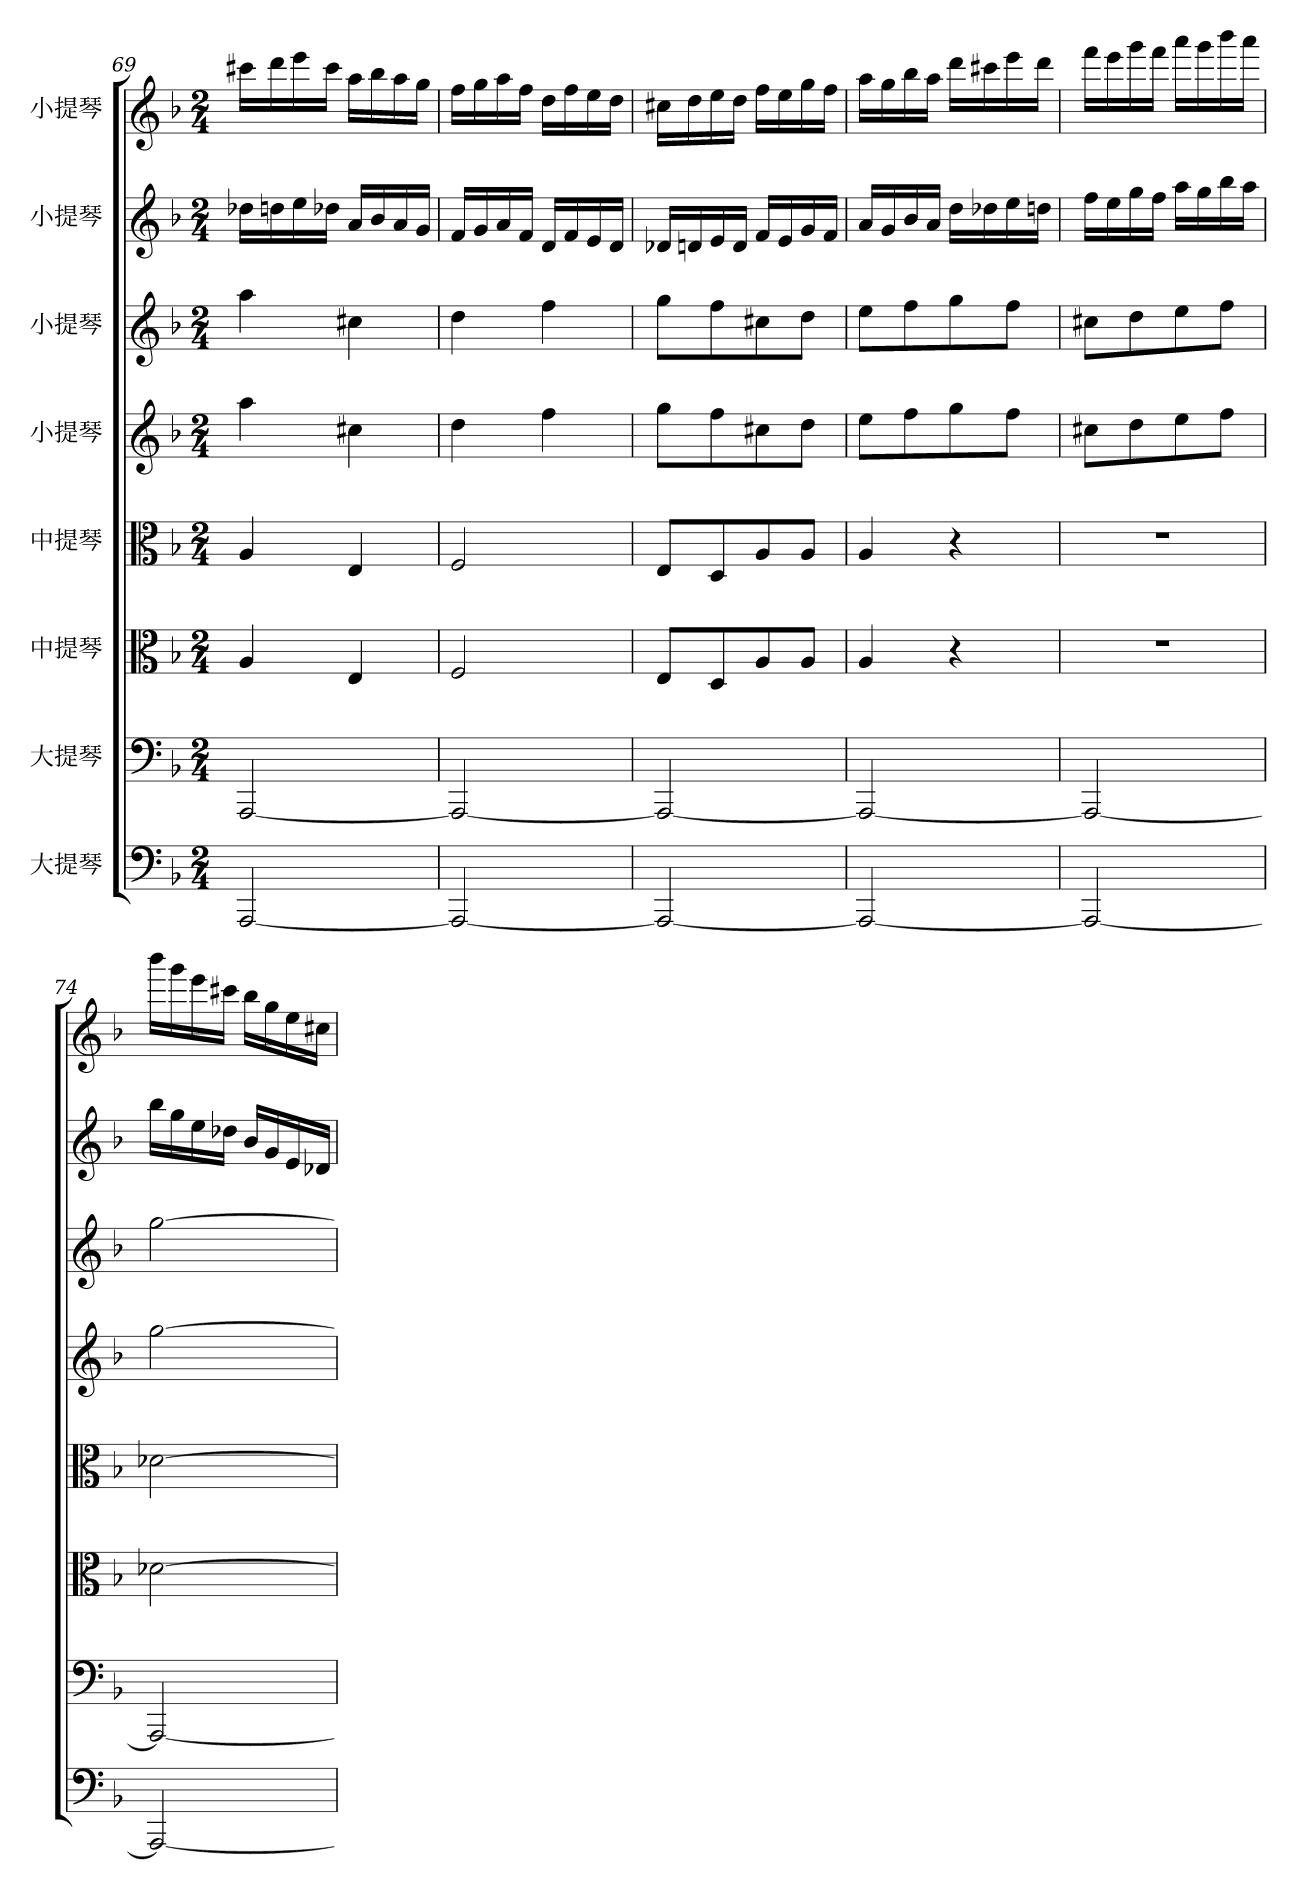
**kern	**kern	**kern	**kern	**kern	**kern	**kern	**kern
*part8	*part7	*part6	*part5	*part4	*part3	*part2	*part1
*staff8	*staff7	*staff6	*staff5	*staff4	*staff3	*staff2	*staff1
*I"大提琴	*I"大提琴	*I"中提琴	*I"中提琴	*I"小提琴	*I"小提琴	*I"小提琴	*I"小提琴
*clefF4	*clefF4	*clefC3	*clefC3	*clefG2	*clefG2	*clefG2	*clefG2
*k[b-]	*k[b-]	*k[b-]	*k[b-]	*k[b-]	*k[b-]	*k[b-]	*k[b-]
*M2/4	*M2/4	*M2/4	*M2/4	*M2/4	*M2/4	*M2/4	*M2/4
=69	=69	=69	=69	=69	=69	=69	=69
[2AAA/	[2AAA/	4A/	4A/	4aa\	4aa\	16dd-X\LL	16ccc#X\LL
.	.	.	.	.	.	16ddn\	16ddd\
.	.	.	.	.	.	16ee\	16eee\
.	.	.	.	.	.	16dd-X\JJ	16ccc#\JJ
.	.	4E/	4E/	4cc#X\	4cc#X\	16a/LL	16aa\LL
.	.	.	.	.	.	16b-/	16bb-\
.	.	.	.	.	.	16a/	16aa\
.	.	.	.	.	.	16g/JJ	16gg\JJ
=70	=70	=70	=70	=70	=70	=70	=70
2AAA/_	2AAA/_	2F/	2F/	4dd\	4dd\	16f/LL	16ff\LL
.	.	.	.	.	.	16g/	16gg\
.	.	.	.	.	.	16a/	16aa\
.	.	.	.	.	.	16f/JJ	16ff\JJ
.	.	.	.	4ff\	4ff\	16d/LL	16dd\LL
.	.	.	.	.	.	16f/	16ff\
.	.	.	.	.	.	16e/	16ee\
.	.	.	.	.	.	16d/JJ	16dd\JJ
=71	=71	=71	=71	=71	=71	=71	=71
2AAA/_	2AAA/_	8E/L	8E/L	8gg\L	8gg\L	16d-X/LL	16cc#X\LL
.	.	.	.	.	.	16dn/	16dd\
.	.	8D/	8D/	8ff\	8ff\	16e/	16ee\
.	.	.	.	.	.	16d/JJ	16dd\JJ
.	.	8A/	8A/	8cc#X\	8cc#X\	16f/LL	16ff\LL
.	.	.	.	.	.	16e/	16ee\
.	.	8A/J	8A/J	8dd\J	8dd\J	16g/	16gg\
.	.	.	.	.	.	16f/JJ	16ff\JJ
=72	=72	=72	=72	=72	=72	=72	=72
2AAA/_	2AAA/_	4A/	4A/	8ee\L	8ee\L	16a/LL	16aa\LL
.	.	.	.	.	.	16g/	16gg\
.	.	.	.	8ff\	8ff\	16b-/	16bb-\
.	.	.	.	.	.	16a/JJ	16aa\JJ
.	.	4r	4r	8gg\	8gg\	16dd\LL	16ddd\LL
.	.	.	.	.	.	16dd-X\	16ccc#X\
.	.	.	.	8ff\J	8ff\J	16ee\	16eee\
.	.	.	.	.	.	16ddn\JJ	16ddd\JJ
=73	=73	=73	=73	=73	=73	=73	=73
2AAA/_	2AAA/_	2r	2r	8cc#X\L	8cc#X\L	16ff\LL	16fff\LL
.	.	.	.	.	.	16ee\	16eee\
.	.	.	.	8dd\	8dd\	16gg\	16ggg\
.	.	.	.	.	.	16ff\JJ	16fff\JJ
.	.	.	.	8ee\	8ee\	16aa\LL	16aaa\LL
.	.	.	.	.	.	16gg\	16ggg\
.	.	.	.	8ff\J	8ff\J	16bb-\	16bbb-\
.	.	.	.	.	.	16aa\JJ	16aaa\JJ
=74	=74	=74	=74	=74	=74	=74	=74
2AAA/_	2AAA/_	[2d-X\	[2d-X\	[2gg\	[2gg\	16bb-\LL	16bbb-\LL
.	.	.	.	.	.	16gg\	16ggg\
.	.	.	.	.	.	16ee\	16eee\
.	.	.	.	.	.	16dd-X\JJ	16ccc#X\JJ
.	.	.	.	.	.	16b-/LL	16bb-\LL
.	.	.	.	.	.	16g/	16gg\
.	.	.	.	.	.	16e/	16ee\
.	.	.	.	.	.	16d-X/JJ	16cc#X\JJ
=	=	=	=	=	=	=	=
*-	*-	*-	*-	*-	*-	*-	*-
